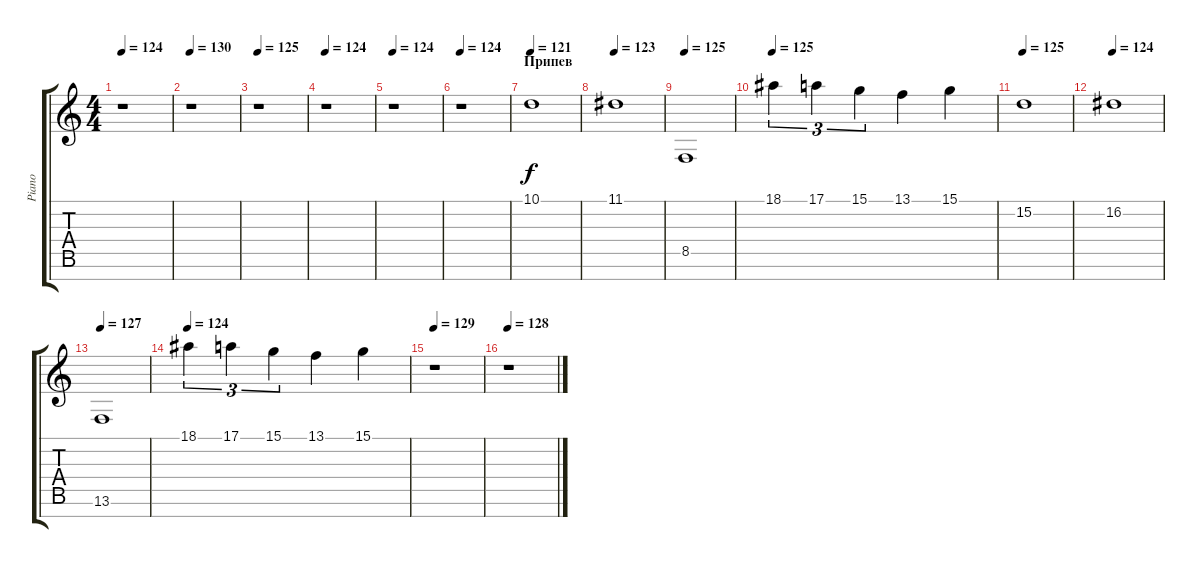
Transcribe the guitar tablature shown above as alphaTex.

\track ("Piano" "Piano") {instrument brightacousticpiano}
\staff {score tabs}
\tuning (E4 B3 G3 D3 A2 E2 B1) {hide}
\ts (4 4)
\tempo 124
\clef g2
\ks c
r.1{dy f} |
\tempo 130
r.1 |
\tempo 125
r.1 |
\tempo 124
r.1 |
\tempo 124
r.1 |
\tempo 124
r.1 |
\section ("" "Припев")
\tempo 121
10.1.1 |
\tempo 123
11.1.1 |
\tempo 125
8.5.1 |
\tempo 125
18.1.4{tu (3 2)} 17.1.4{tu (3 2)} 15.1.4{tu (3 2)} 13.1.4 15.1.4 |
\tempo 125
15.2.1 |
\tempo 124
16.2.1 |
\tempo 127
13.6.1 |
\tempo 124
18.1.4{tu (3 2)} 17.1.4{tu (3 2)} 15.1.4{tu (3 2)} 13.1.4 15.1.4 |
\tempo 129
r.1 |
\tempo 128
r.1
